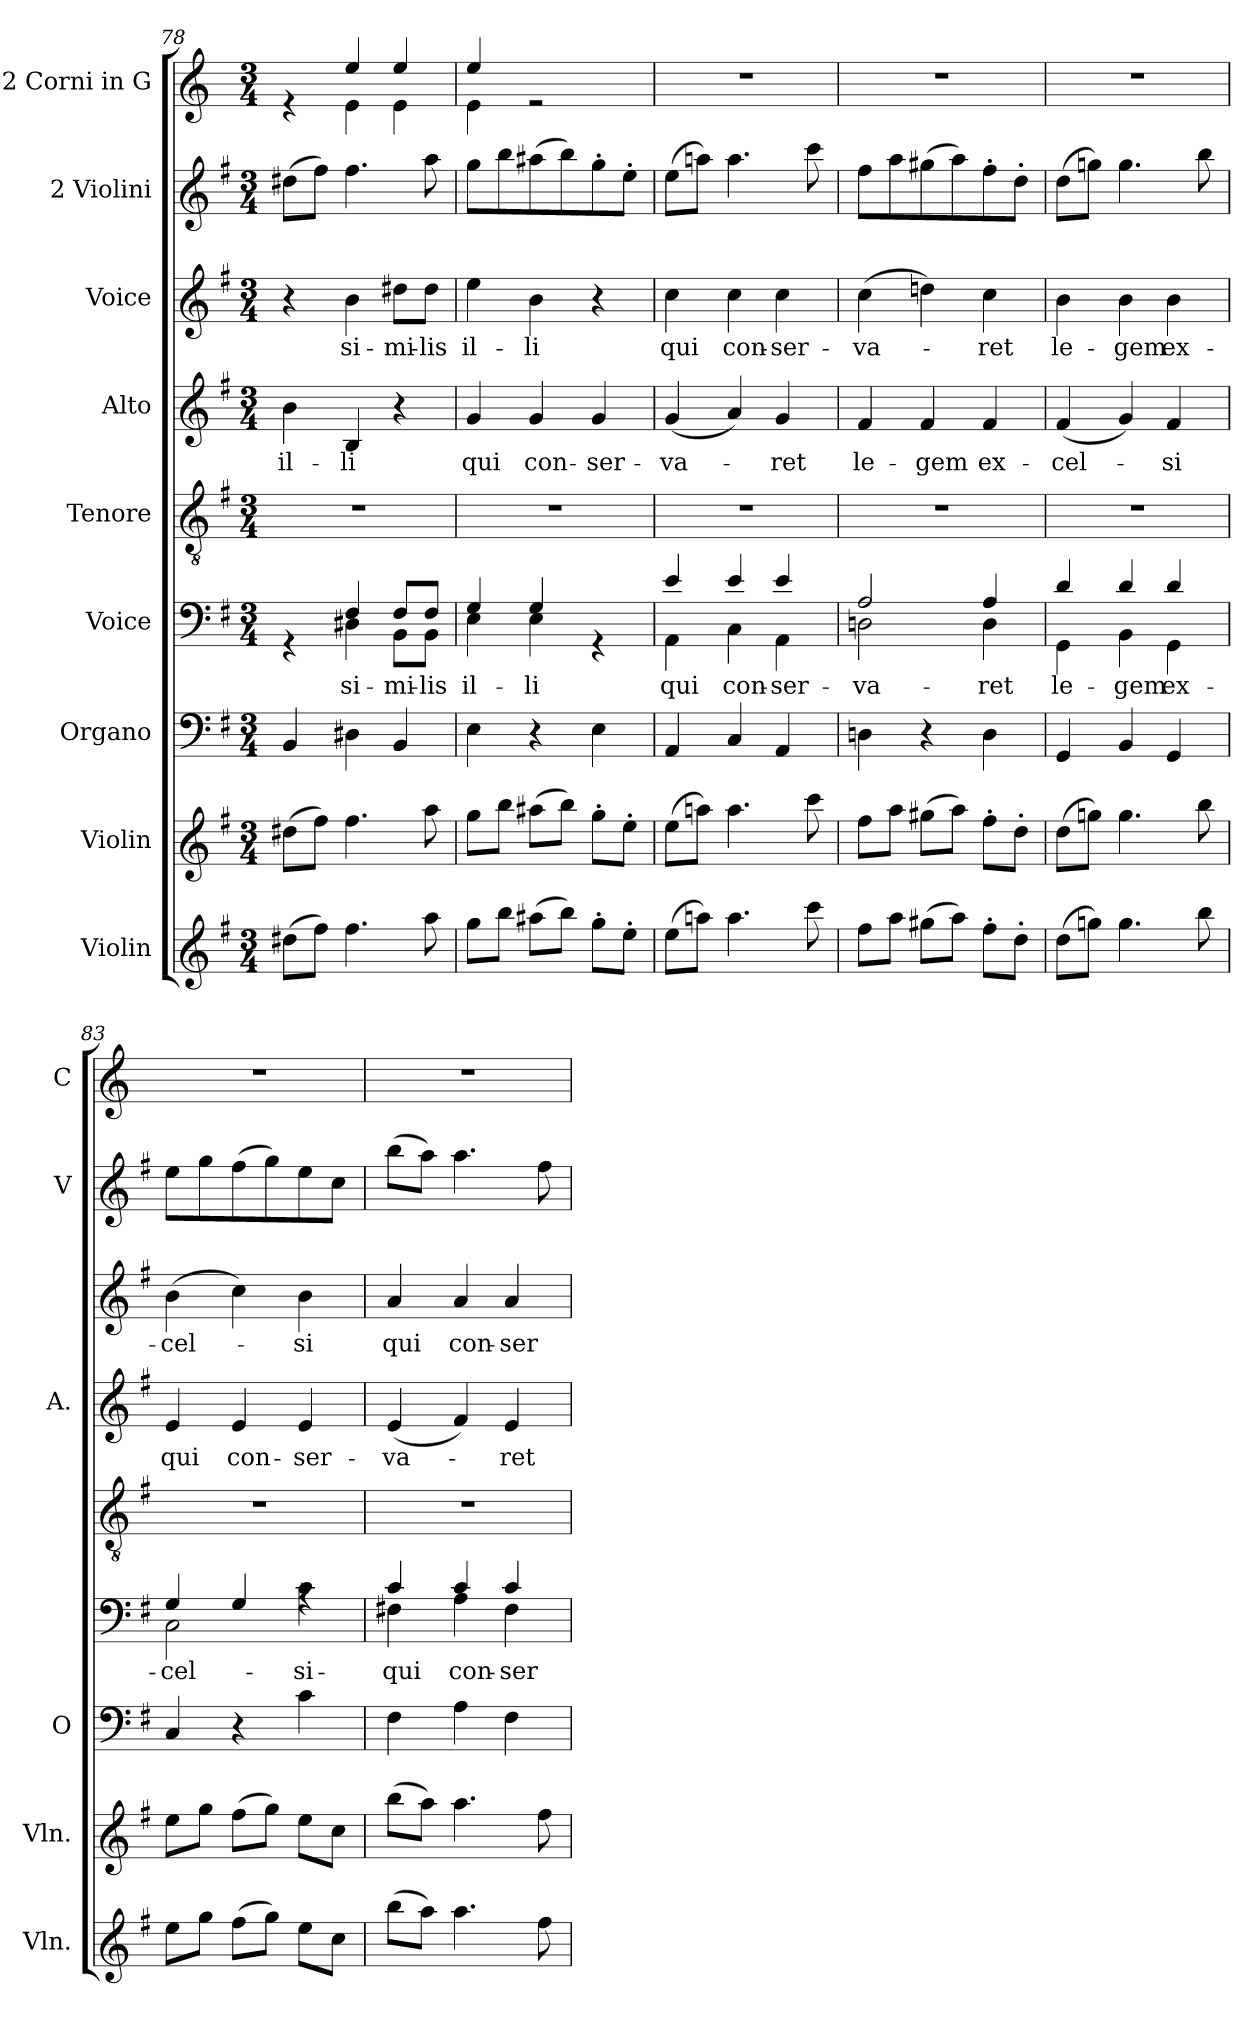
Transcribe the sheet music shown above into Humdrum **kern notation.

**kern	**kern	**kern	**kern	**text	**kern	**kern	**text	**kern	**text	**kern	**kern
*part9	*part8	*part7	*part6	*part6	*part5	*part4	*part4	*part3	*part3	*part2	*part1
*staff9	*staff8	*staff7	*staff6	*staff6	*staff5	*staff4	*staff4	*staff3	*staff3	*staff2	*staff1
*I"Violin	*I"Violin	*I"Organo	*I"Voice	*	*I"Tenore	*I"Alto	*	*I"Voice	*	*I"2 Violini	*I"2 Corni in G
*I'Vln.	*I'Vln.	*I'O	*	*	*	*I'A.	*	*	*	*I'V	*I'C
*clefG2	*clefG2	*clefF4	*clefF4	*	*clefGv2	*clefG2	*	*clefG2	*	*clefG2	*clefG2
*	*	*	*	*	*	*	*	*	*	*	*ITrd3c5
*k[f#]	*k[f#]	*k[f#]	*k[f#]	*	*k[f#]	*k[f#]	*	*k[f#]	*	*k[f#]	*k[f#]
*M3/4	*M3/4	*M3/4	*M3/4	*	*M3/4	*M3/4	*	*M3/4	*	*M3/4	*M3/4
=78	=78	=78	=78	=78	=78	=78	=78	=78	=78	=78	=78
*	*	*	*^	*	*	*	*	*	*	*	*
!	!	!	!	!	!	!	!	!LO:LY:b	!	!	!	!
*	*	*	*	*	*	*	*	*	*	*	*	*^
(8dd#X\L	(8dd#X\L	4BB/	4rGG	4ryy	.	2.r	4b\	il-	4r	.	(8dd#X\L	4re	4ryy
8ff#\J)	8ff#\J)	.	.	.	.	.	.	.	.	.	8ff#\J)	.	.
!	!	!	!	!	!LO:LY:b	!	!	!LO:LY:b	!	!LO:LY:b	!	!	!
4.ff#\	4.ff#\	4D#X\	4F#/	4D#X\	si-	.	4B/	-li	4b\	si-	4.ff#\	4b/	4B\
!	!	!	!	!	!LO:LY:b	!	!	!	!	!LO:LY:b	!	!	!
.	.	4BB/	8F#/L	8BB\L	-mi-	.	4r	.	8dd#X\L	-mi-	.	4b/	4B\
!	!	!	!	!	!LO:LY:b	!	!	!	!	!LO:LY:b	!	!	!
8aa\	8aa\	.	8F#/J	8BB\J	-lis	.	.	.	8dd#\J	-lis	8aa\	.	.
=79	=79	=79	=79	=79	=79	=79	=79	=79	=79	=79	=79	=79	=79
!	!	!	!	!	!LO:LY:b	!	!	!LO:LY:b	!	!LO:LY:b	!	!	!
8gg\L	8gg\L	4E\	4G/	4E\	il-	2.r	4g/	qui	4ee\	il-	8gg\L	4b/	4B\
8bb\J	8bb\J	.	.	.	.	.	.	.	.	.	8bb\	.	.
!	!	!	!	!	!LO:LY:b	!	!	!LO:LY:b	!	!LO:LY:b	!	!	!
(8aa#X\L	(8aa#X\L	4r	4G/	4E\	-li	.	4g/	con-	4b\	-li	(8aa#X\	2re	2ryy
8bb\J)	8bb\J)	.	.	.	.	.	.	.	.	.	8bb\)	.	.
!	!	!	!	!	!	!	!	!LO:LY:b	!	!	!	!	!
8gg'\L	8gg'\L	4E\	4rGG	4ryy	.	.	4g/	-ser-	4r	.	8gg'\	.	.
8ee'\J	8ee'\J	.	.	.	.	.	.	.	.	.	8ee'\J	.	.
*	*	*	*	*	*	*	*	*	*	*	*	*v	*v
!!LO:PB:g=z
=80	=80	=80	=80	=80	=80	=80	=80	=80	=80	=80	=80	=80
!	!	!	!	!	!LO:LY:b	!	!	!LO:LY:b	!	!LO:LY:b	!	!
(8ee\L	(8ee\L	4AA/	4e/	4AA\	qui	2.r	(4g/	-va-	4cc\	qui	(8ee\L	2.r
8aan\J)	8aan\J)	.	.	.	.	.	.	.	.	.	8aan\J)	.
!	!	!	!	!	!LO:LY:b	!	!	!	!	!LO:LY:b	!	!
4.aa\	4.aa\	4C/	4e/	4C\	con-	.	4a/)	.	4cc\	con-	4.aa\	.
!	!	!	!	!	!LO:LY:b	!	!	!LO:LY:b	!	!LO:LY:b	!	!
.	.	4AA/	4e/	4AA\	-ser-	.	4g/	-ret	4cc\	-ser-	.	.
8ccc\	8ccc\	.	.	.	.	.	.	.	.	.	8ccc\	.
=81	=81	=81	=81	=81	=81	=81	=81	=81	=81	=81	=81	=81
!	!	!	!	!	!LO:LY:b	!	!	!LO:LY:b	!	!LO:LY:b	!	!
8ff#\L	8ff#\L	4Dn\	2A/	2Dn\	-va-	2.r	4f#/	le-	(4cc\	-va-	8ff#\L	2.r
8aa\J	8aa\J	.	.	.	.	.	.	.	.	.	8aa\	.
!	!	!	!	!	!	!	!	!LO:LY:b	!	!	!	!
(8gg#X\L	(8gg#X\L	4r	.	.	.	.	4f#/	-gem	4ddn\)	.	(8gg#X\	.
8aa\J)	8aa\J)	.	.	.	.	.	.	.	.	.	8aa\)	.
!	!	!	!	!	!LO:LY:b	!	!	!LO:LY:b	!	!LO:LY:b	!	!
8ff#'\L	8ff#'\L	4D\	4A/	4D\	-ret	.	4f#/	ex-	4cc\	-ret	8ff#'\	.
8dd'\J	8dd'\J	.	.	.	.	.	.	.	.	.	8dd'\J	.
=82	=82	=82	=82	=82	=82	=82	=82	=82	=82	=82	=82	=82
!	!	!	!	!	!LO:LY:b	!	!	!LO:LY:b	!	!LO:LY:b	!	!
(8dd\L	(8dd\L	4GG/	4d/	4GG\	le-	2.r	(4f#/	-cel-	4b\	le-	(8dd\L	2.r
8ggn\J)	8ggn\J)	.	.	.	.	.	.	.	.	.	8ggn\J)	.
!	!	!	!	!	!LO:LY:b	!	!	!	!	!LO:LY:b	!	!
4.gg\	4.gg\	4BB/	4d/	4BB\	-gem	.	4g/)	.	4b\	-gem	4.gg\	.
!	!	!	!	!	!LO:LY:b	!	!	!LO:LY:b	!	!LO:LY:b	!	!
.	.	4GG/	4d/	4GG\	ex-	.	4f#/	-si	4b\	ex-	.	.
8bb\	8bb\	.	.	.	.	.	.	.	.	.	8bb\	.
=83	=83	=83	=83	=83	=83	=83	=83	=83	=83	=83	=83	=83
!	!	!	!	!	!LO:LY:b	!	!	!LO:LY:b	!	!LO:LY:b	!	!
8ee\L	8ee\L	4C/	4G/	2C\	-cel-	2.r	4e/	qui	(4b\	-cel-	8ee\L	2.r
8gg\J	8gg\J	.	.	.	.	.	.	.	.	.	8gg\	.
!	!	!	!	!	!	!	!	!LO:LY:b	!	!	!	!
(8ff#\L	(8ff#\L	4r	4G/	.	.	.	4e/	con-	4cc\)	.	(8ff#\	.
8gg\J)	8gg\J)	.	.	.	.	.	.	.	.	.	8gg\)	.
!	!	!	!	!	!LO:LY:b	!	!	!LO:LY:b	!	!LO:LY:b	!	!
8ee\L	8ee\L	4c\	4rA	4c\	-si	.	4e/	-ser-	4b\	-si	8ee\	.
8cc\J	8cc\J	.	.	.	.	.	.	.	.	.	8cc\J	.
=84	=84	=84	=84	=84	=84	=84	=84	=84	=84	=84	=84	=84
!	!	!	!	!	!LO:LY:b	!	!	!LO:LY:b	!	!LO:LY:b	!	!
(8bb\L	(8bb\L	4F#\	4c/	4F#X\	qui	2.r	(4e/	-va-	4a/	qui	(8bb\L	2.r
8aa\J)	8aa\J)	.	.	.	.	.	.	.	.	.	8aa\J)	.
!	!	!	!	!	!LO:LY:b	!	!	!	!	!LO:LY:b	!	!
4.aa\	4.aa\	4A\	4c/	4A\	con-	.	4f#/)	.	4a/	con-	4.aa\	.
!	!	!	!	!	!LO:LY:b	!	!	!LO:LY:b	!	!LO:LY:b	!	!
.	.	4F#\	4c/	4F#\	-ser-	.	4e/	-ret	4a/	-ser-	.	.
8ff#\	8ff#\	.	.	.	.	.	.	.	.	.	8ff#\	.
*	*	*	*v	*v	*	*	*	*	*	*	*	*
=	=	=	=	=	=	=	=	=	=	=	=
*-	*-	*-	*-	*-	*-	*-	*-	*-	*-	*-	*-
